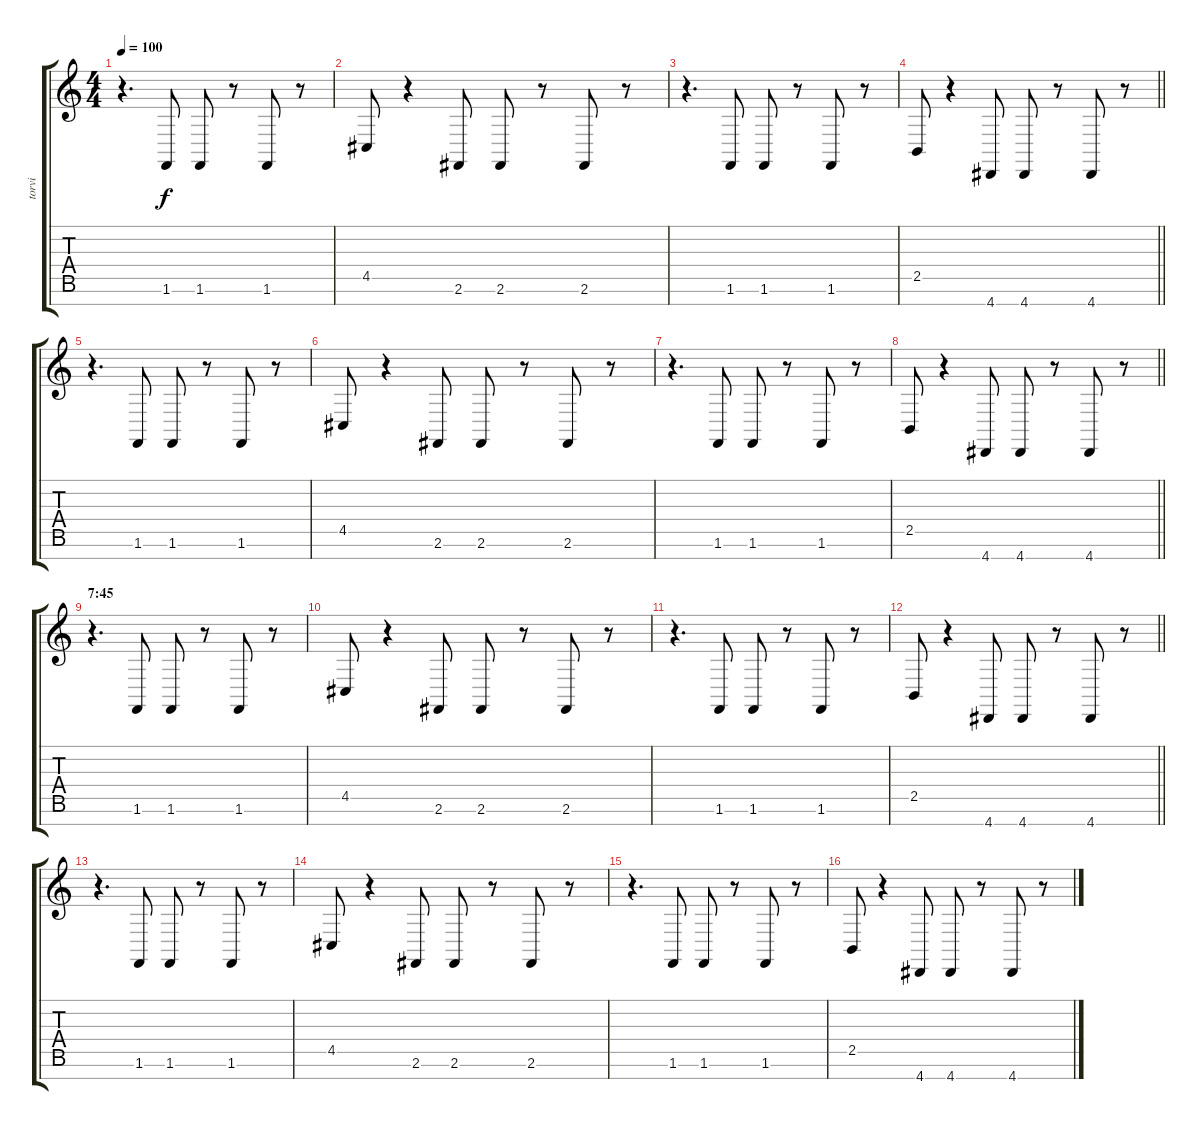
\track ("torvi" "torvi") {instrument trumpet}
\staff {score tabs}
\tuning (E4 B3 G3 D3 A2 E2 B1) {hide}
\ts (4 4)
\tempo 100
\clef g2
\ks c
r.4{d dy f} 1.6.8 1.6.8 r.8 1.6.8 r.8 |
4.5.8 r.4 2.6.8 2.6.8 r.8 2.6.8 r.8 |
r.4{d} 1.6.8 1.6.8 r.8 1.6.8 r.8 |
\barLineRight lightlight
2.5.8 r.4 4.7.8 4.7.8 r.8 4.7.8 r.8 |
r.4{d} 1.6.8 1.6.8 r.8 1.6.8 r.8 |
4.5.8 r.4 2.6.8 2.6.8 r.8 2.6.8 r.8 |
r.4{d} 1.6.8 1.6.8 r.8 1.6.8 r.8 |
\barLineRight lightlight
2.5.8 r.4 4.7.8 4.7.8 r.8 4.7.8 r.8 |
\section ("" "7:45")
r.4{d} 1.6.8 1.6.8 r.8 1.6.8 r.8 |
4.5.8 r.4 2.6.8 2.6.8 r.8 2.6.8 r.8 |
r.4{d} 1.6.8 1.6.8 r.8 1.6.8 r.8 |
\barLineRight lightlight
2.5.8 r.4 4.7.8 4.7.8 r.8 4.7.8 r.8 |
r.4{d} 1.6.8 1.6.8 r.8 1.6.8 r.8 |
4.5.8 r.4 2.6.8 2.6.8 r.8 2.6.8 r.8 |
r.4{d} 1.6.8 1.6.8 r.8 1.6.8 r.8 |
2.5.8 r.4 4.7.8 4.7.8 r.8 4.7.8 r.8
